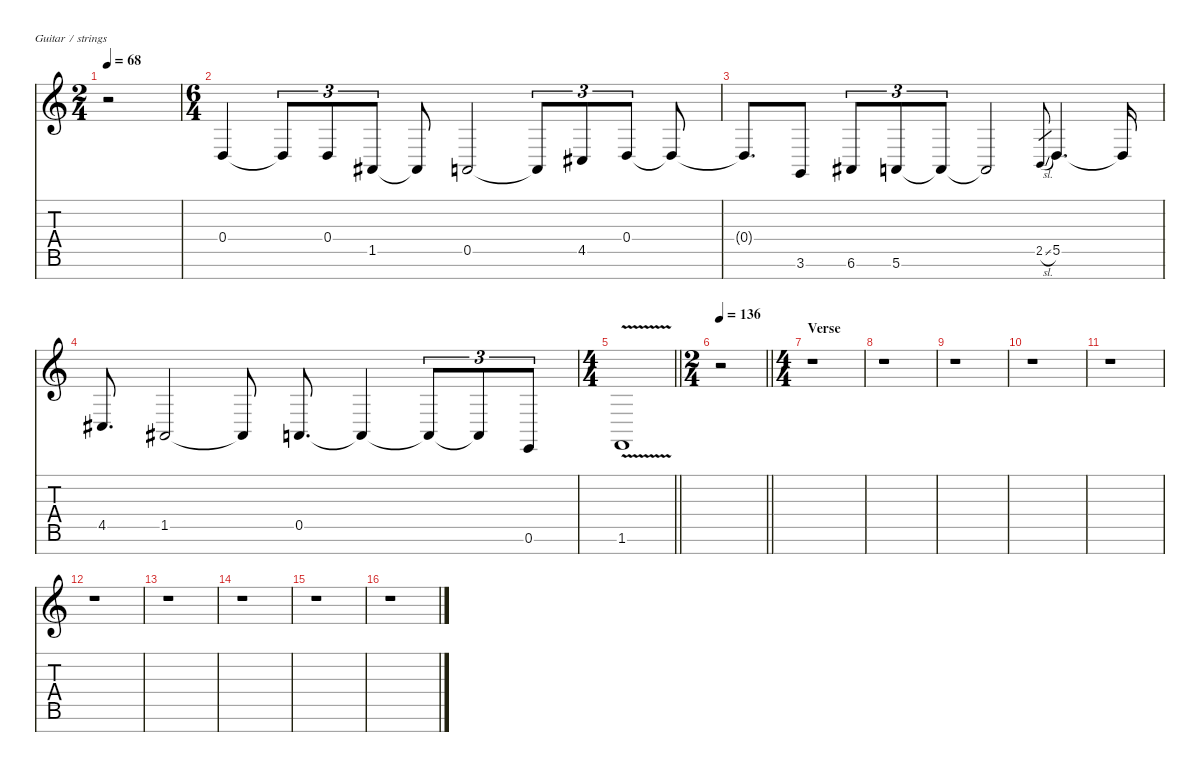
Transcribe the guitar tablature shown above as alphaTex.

\defaultSystemsLayout 4
\hideDynamics
\bracketExtendMode nobrackets
\singleTrackTrackNamePolicy hidden
\multiTrackTrackNamePolicy hidden
\firstSystemTrackNameMode fullname
\firstSystemTrackNameOrientation horizontal
\otherSystemsTrackNameOrientation horizontal
\track ("Keyboards/Others" "vln.") {instrument stringensemble1}
\staff {score tabs}
\tuning (E4 B3 G3 D3 A2 E2 B1)
\ts (2 4)
\beaming (8 2 2)
\tempo 68
\clef g2
\ks c
r.2{dy f instrument stringensemble1 beam Down} |
\ts (6 4)
\beaming (8 6 6)
0.4.4{beam Up} 0.4{t}.8{tu (3 2) beam Up} 0.4.8{tu (3 2) beam Up} 1.5{acc #}.8{tu (3 2) beam Up} 1.5{t acc #}.8{beam Up} 0.5.2{beam Up} 0.5{t}.8{tu (3 2) beam Up} 4.5{acc #}.8{tu (3 2) beam Up} 0.4.8{tu (3 2) beam Up} 0.4{t}.8{beam Up} |
0.4{t}.8{d beam Up} 3.6.8{beam Up} 6.6{acc #}.8{tu (3 2) beam Up} 5.6.8{tu (3 2) beam Up} 5.6{t}.8{tu (3 2) beam Up} 5.6{t}.2{beam Up} 2.5{sl}.8{gr dy mf beam Up} 5.5.4{d dy f beam Up} 5.5{t}.16{beam Up} |
4.5{acc #}.8{d beam Up} 1.5{acc #}.2{beam Up} 1.5{t acc #}.8{beam Up} 0.5.8{d beam Up} 0.5{t}.4{beam Up} 0.5{t}.8{tu (3 2) beam Up} 0.5{t}.8{tu (3 2) beam Up} 0.6.8{tu (3 2) beam Up} |
\ts (4 4)
\beaming (8 2 2 2 2)
\barLineRight lightlight
1.6{v}.1{beam Up} |
\ts (2 4)
\beaming (8 2 2)
\tempo 136
\barLineRight lightlight
r.2{beam Down} |
\ts (4 4)
\beaming (8 2 2 2 2)
\section ("" "Verse")
r.1{beam Down} |
r.1{beam Down} |
r.1{beam Down} |
r.1{beam Down} |
r.1{beam Down} |
r.1{beam Down} |
r.1{beam Down} |
r.1{beam Down} |
r.1{beam Down} |
r.1{beam Down}
